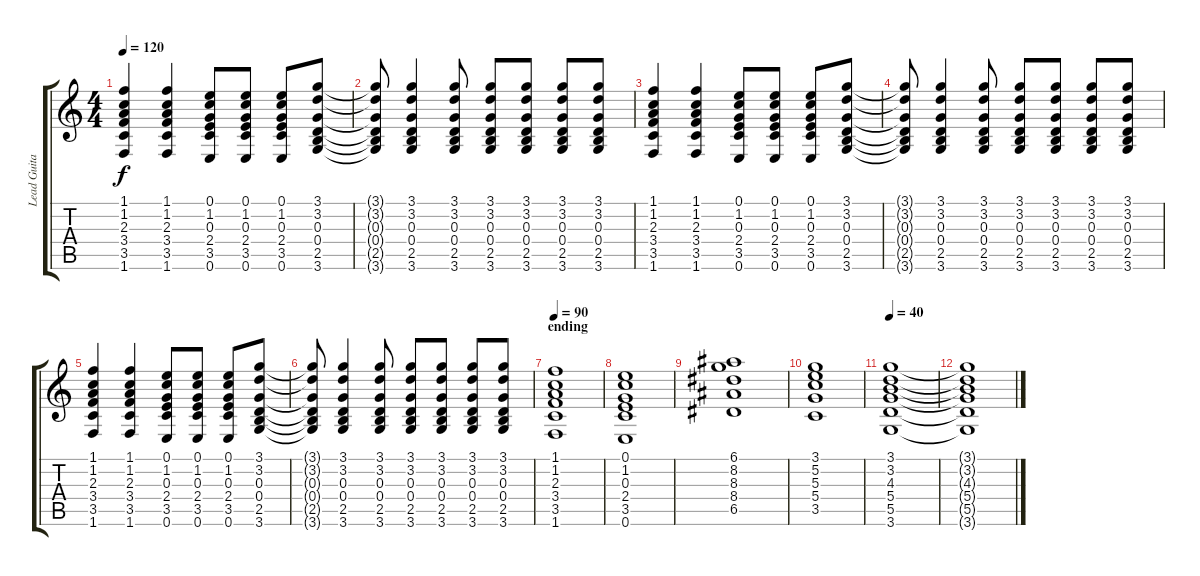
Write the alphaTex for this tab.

\track ("Lead Guitar (Neol Gallagher)" "Lead Guita") {instrument distortionguitar}
\staff {score tabs}
\tuning (E4 B3 G3 D3 A2 E2) {hide}
\ts (4 4)
\tempo 120
\clef g2
\ks c
(1.1 1.2 2.3 3.4 3.5 1.6).4{dy f} (1.1 1.2 2.3 3.4 3.5 1.6).4 (0.1 1.2 0.3 2.4 3.5 0.6).8 (0.1 1.2 0.3 2.4 3.5 0.6).8 (0.1 1.2 0.3 2.4 3.5 0.6).8 (3.1 3.2 0.3 0.4 2.5 3.6).8 |
(3.1{t} 3.2{t} 0.3{t} 0.4{t} 2.5{t} 3.6{t}).8 (3.1 3.2 0.3 0.4 2.5 3.6).4 (3.1 3.2 0.3 0.4 2.5 3.6).8 (3.1 3.2 0.3 0.4 2.5 3.6).8 (3.1 3.2 0.3 0.4 2.5 3.6).8 (3.1 3.2 0.3 0.4 2.5 3.6).8 (3.1 3.2 0.3 0.4 2.5 3.6).8 |
(1.1 1.2 2.3 3.4 3.5 1.6).4 (1.1 1.2 2.3 3.4 3.5 1.6).4 (0.1 1.2 0.3 2.4 3.5 0.6).8 (0.1 1.2 0.3 2.4 3.5 0.6).8 (0.1 1.2 0.3 2.4 3.5 0.6).8 (3.1 3.2 0.3 0.4 2.5 3.6).8 |
(3.1{t} 3.2{t} 0.3{t} 0.4{t} 2.5{t} 3.6{t}).8 (3.1 3.2 0.3 0.4 2.5 3.6).4 (3.1 3.2 0.3 0.4 2.5 3.6).8 (3.1 3.2 0.3 0.4 2.5 3.6).8 (3.1 3.2 0.3 0.4 2.5 3.6).8 (3.1 3.2 0.3 0.4 2.5 3.6).8 (3.1 3.2 0.3 0.4 2.5 3.6).8 |
(1.1 1.2 2.3 3.4 3.5 1.6).4 (1.1 1.2 2.3 3.4 3.5 1.6).4 (0.1 1.2 0.3 2.4 3.5 0.6).8 (0.1 1.2 0.3 2.4 3.5 0.6).8 (0.1 1.2 0.3 2.4 3.5 0.6).8 (3.1 3.2 0.3 0.4 2.5 3.6).8 |
(3.1{t} 3.2{t} 0.3{t} 0.4{t} 2.5{t} 3.6{t}).8 (3.1 3.2 0.3 0.4 2.5 3.6).4 (3.1 3.2 0.3 0.4 2.5 3.6).8 (3.1 3.2 0.3 0.4 2.5 3.6).8 (3.1 3.2 0.3 0.4 2.5 3.6).8 (3.1 3.2 0.3 0.4 2.5 3.6).8 (3.1 3.2 0.3 0.4 2.5 3.6).8 |
\section ("" "ending")
\tempo 90
(1.1 1.2 2.3 3.4 3.5 1.6).1 |
(0.1 1.2 0.3 2.4 3.5 0.6).1 |
(6.1 8.2 8.3 8.4 6.5).1 |
(3.1 5.2 5.3 5.4 3.5).1 |
\tempo 40
(3.1 3.2 4.3 5.4 5.5 3.6).1 |
(3.1{t} 3.2{t} 4.3{t} 5.4{t} 5.5{t} 3.6{t}).1
